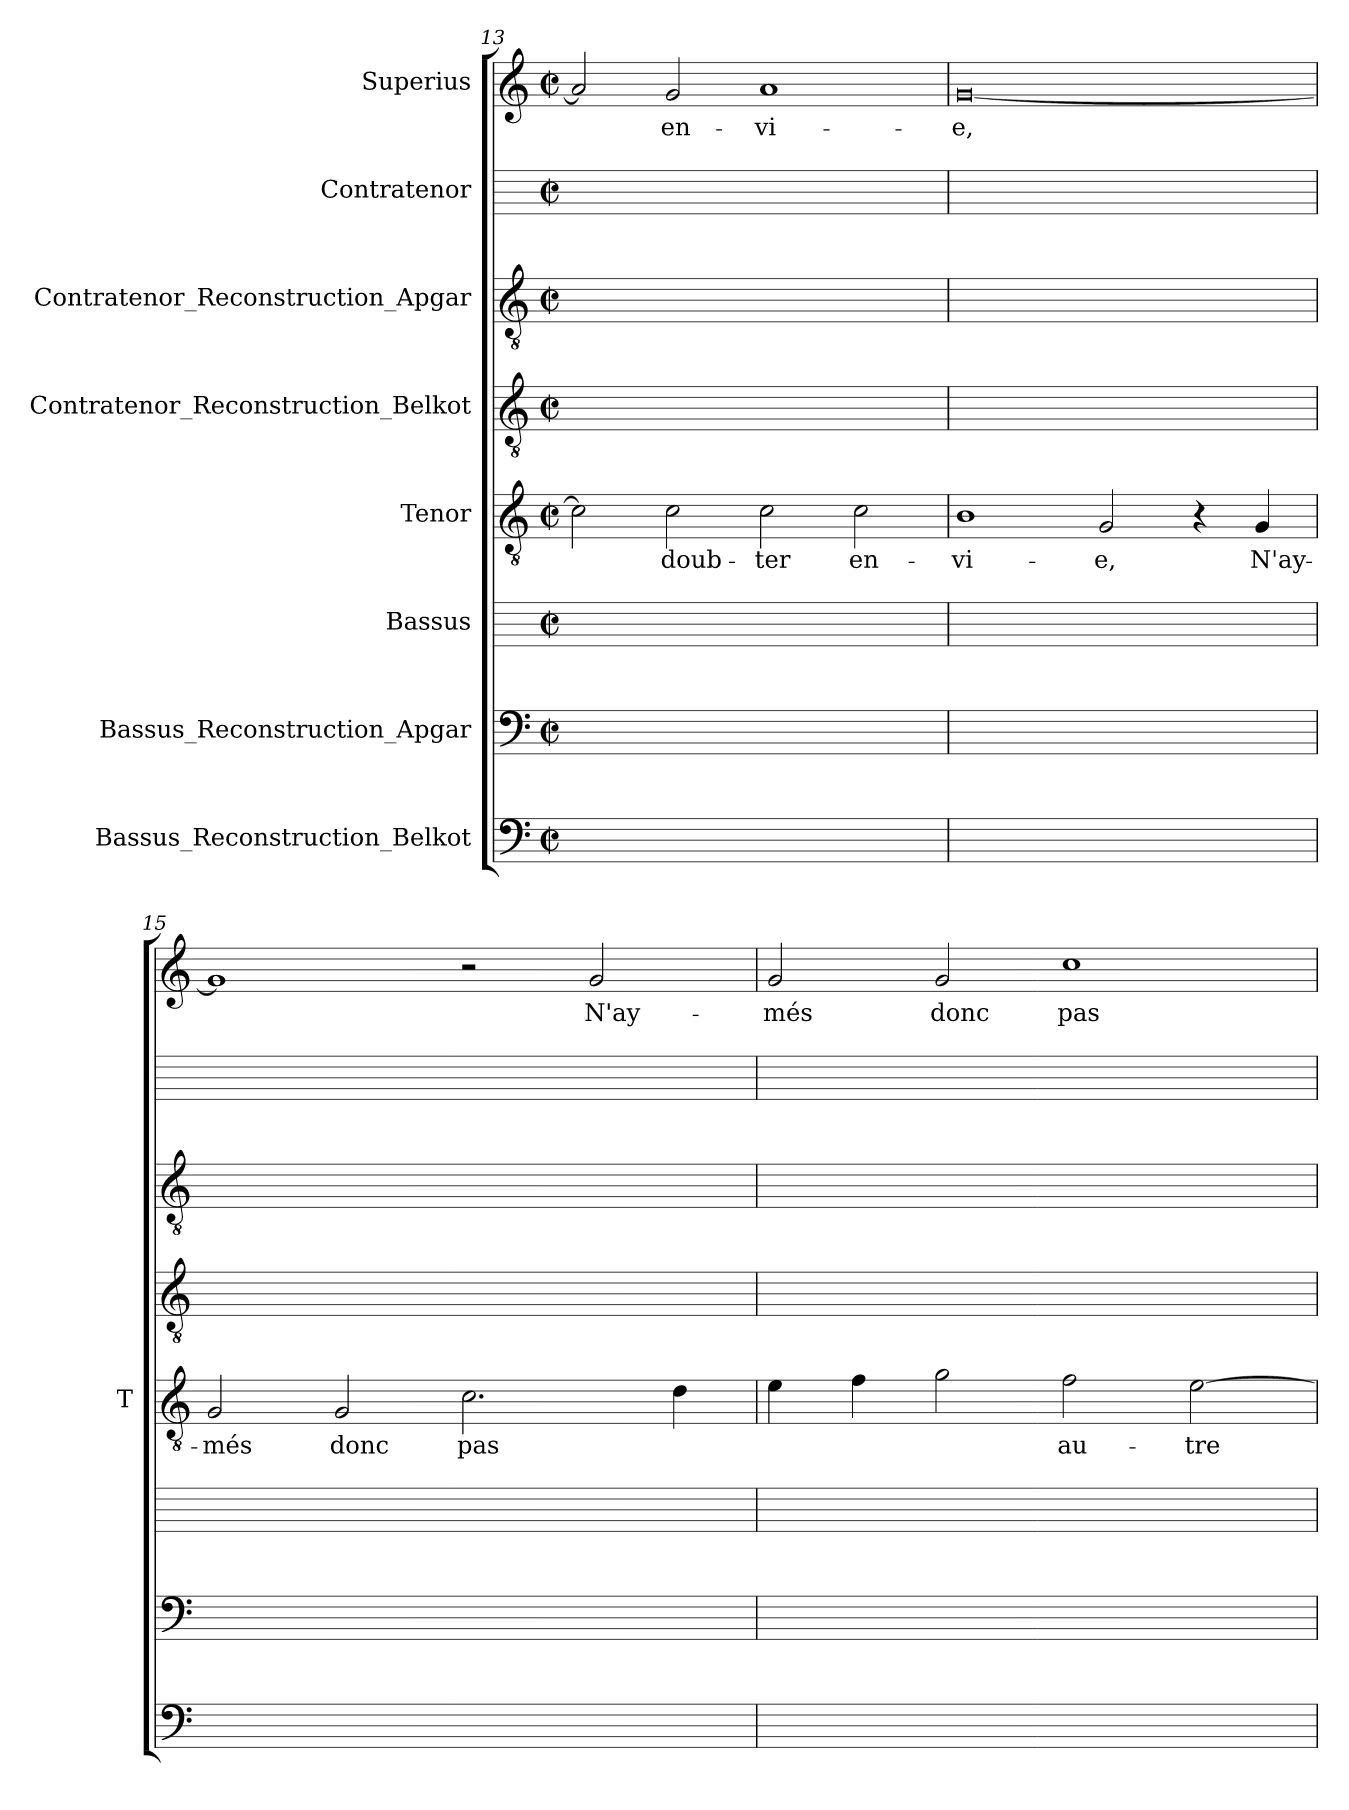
**kern	**kern	**kern	**kern	**text	**kern	**kern	**kern	**kern	**text
*part8	*part7	*part6	*part5	*part5	*part4	*part3	*part2	*part1	*part1
*staff8	*staff7	*staff6	*staff5	*staff5	*staff4	*staff3	*staff2	*staff1	*staff1
*I"Bassus_Reconstruction_Belkot	*I"Bassus_Reconstruction_Apgar	*I"Bassus	*I"Tenor	*	*I"Contratenor_Reconstruction_Belkot	*I"Contratenor_Reconstruction_Apgar	*I"Contratenor	*I"Superius	*
*	*	*	*I'T	*	*	*	*	*	*
*clefF4	*clefF4	*	*clefGv2	*	*clefGv2	*clefGv2	*	*clefG2	*
*k[]	*k[]	*	*k[]	*	*k[]	*k[]	*	*k[]	*
*C:	*C:	*	*C:	*	*C:	*C:	*	*C:	*
*M2/2	*M2/2	*M2/2	*M2/2	*	*M2/2	*M2/2	*M2/2	*M2/2	*
*met(c|)	*met(c|)	*met(c|)	*met(c|)	*	*met(c|)	*met(c|)	*met(c|)	*met(c|)	*
=13	=13	=13	=13	=13	=13	=13	=13	=13	=13
0ryy	0ryy	0ryy	2c]	.	0ryy	0ryy	0ryy	2a]	.
.	.	.	2c	doub-	.	.	.	2g	en-
.	.	.	2c	-ter	.	.	.	1a	vi-
.	.	.	2c	en-	.	.	.	.	.
=14	=14	=14	=14	=14	=14	=14	=14	=14	=14
0ryy	0ryy	0ryy	1B	vi-	0ryy	0ryy	0ryy	[0g	-e,
.	.	.	2G	-e,	.	.	.	.	.
.	.	.	4r	.	.	.	.	.	.
.	.	.	4G	N'ay-	.	.	.	.	.
!!LO:PB:g=z
=15	=15	=15	=15	=15	=15	=15	=15	=15	=15
0ryy	0ryy	0ryy	2G	-més	0ryy	0ryy	0ryy	1g]	.
.	.	.	2G	-donc	.	.	.	.	.
.	.	.	2.c	-pas	.	.	.	2r	.
.	.	.	.	.	.	.	.	2g	N'ay-
.	.	.	4d	.	.	.	.	.	.
=16	=16	=16	=16	=16	=16	=16	=16	=16	=16
0ryy	0ryy	0ryy	4e	.	0ryy	0ryy	0ryy	2g	-més
.	.	.	4f	.	.	.	.	.	.
.	.	.	2g	.	.	.	.	2g	-donc
.	.	.	2f	au-	.	.	.	1cc	-pas
.	.	.	[2e	tre-	.	.	.	.	.
=	=	=	=	=	=	=	=	=	=
*-	*-	*-	*-	*-	*-	*-	*-	*-	*-
